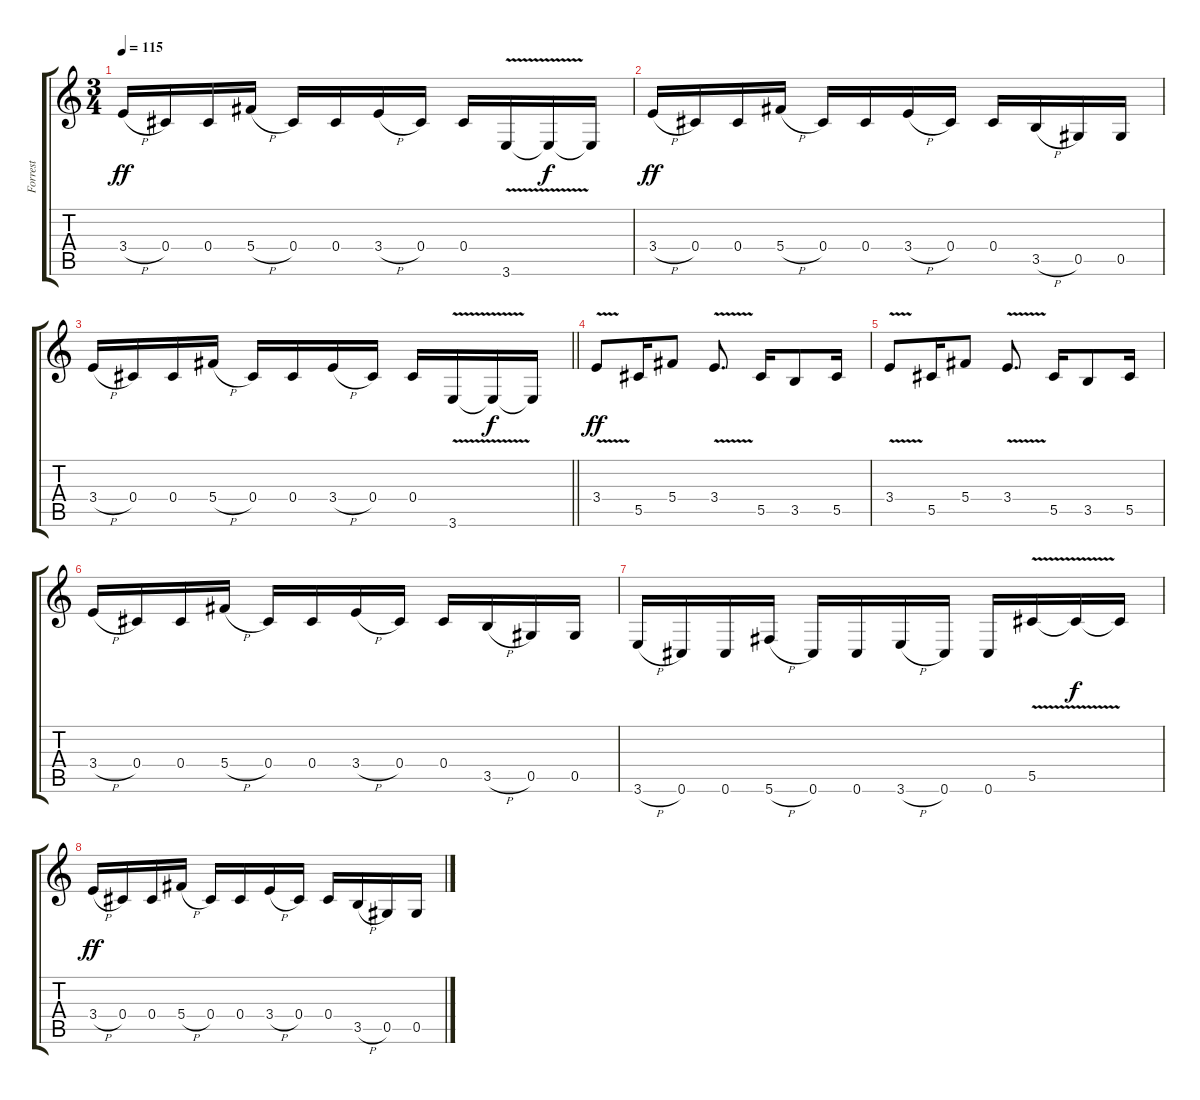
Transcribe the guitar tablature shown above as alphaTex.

\track ("Forrest" "Forrest") {instrument distortionguitar}
\staff {score tabs}
\tuning (Eb4 Bb3 Gb3 Db3 Ab2 Db2) {hide}
\ts (3 4)
\tempo 115
\clef g2
\ks c
3.4{h}.16{dy ff} 0.4.16 0.4.16 5.4{h}.16 0.4.16 0.4.16 3.4{h}.16 0.4.16 0.4.16 3.6{v}.16 3.6{t}.16{dy f} 3.6{t}.16 |
3.4{h}.16{dy ff} 0.4.16 0.4.16 5.4{h}.16 0.4.16 0.4.16 3.4{h}.16 0.4.16 0.4.16 3.5{h}.16 0.5.16 0.5.16 |
\barLineRight lightlight
3.4{h}.16 0.4.16 0.4.16 5.4{h}.16 0.4.16 0.4.16 3.4{h}.16 0.4.16 0.4.16 3.6{v}.16 3.6{t}.16{dy f} 3.6{t}.16 |
\section ("" "")
3.4{v}.8{dy ff} 5.5.16 5.4.8 3.4{v}.8{d} 5.5.16 3.5.8 5.5.16 |
3.4{v}.8 5.5.16 5.4.8 3.4{v}.8{d} 5.5.16 3.5.8 5.5.16 |
3.4{h}.16 0.4.16 0.4.16 5.4{h}.16 0.4.16 0.4.16 3.4{h}.16 0.4.16 0.4.16 3.5{h}.16 0.5.16 0.5.16 |
3.6{h}.16 0.6.16 0.6.16 5.6{h}.16 0.6.16 0.6.16 3.6{h}.16 0.6.16 0.6.16 5.5{v}.16 5.5{t}.16{dy f} 5.5{t}.16 |
3.4{h}.16{dy ff} 0.4.16 0.4.16 5.4{h}.16 0.4.16 0.4.16 3.4{h}.16 0.4.16 0.4.16 3.5{h}.16 0.5.16 0.5.16
